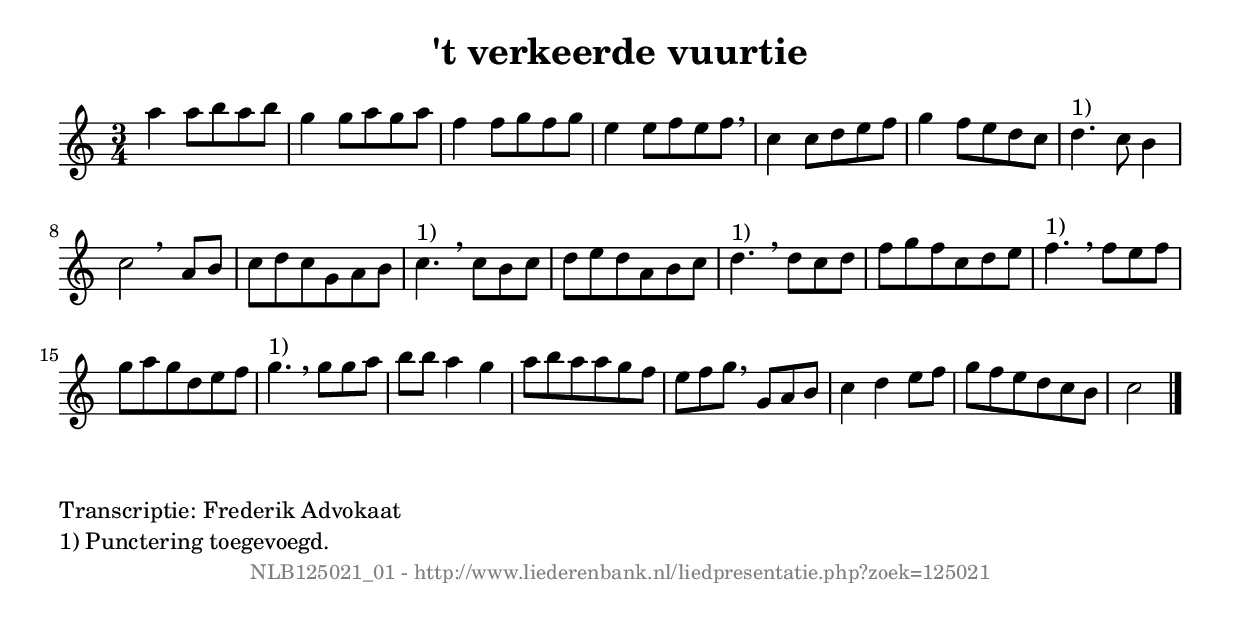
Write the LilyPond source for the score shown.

%
% produced by wce2krn 1.64 (7 June 2014)
%
\version"2.16"
#(append! paper-alist '(("long" . (cons (* 210 mm) (* 2000 mm)))))
#(set-default-paper-size "long")
sb = {\breathe}
mBreak = {\breathe }
bBreak = {\breathe }
x = {\once\override NoteHead #'style = #'cross }
gl=\glissando
itime={\override Staff.TimeSignature #'stencil = ##f }
ficta = {\once\set suggestAccidentals = ##t}
fine = {\once\override Score.RehearsalMark #'self-alignment-X = #1 \mark \markup {\italic{Fine}}}
dc = {\once\override Score.RehearsalMark #'self-alignment-X = #1 \mark \markup {\italic{D.C.}}}
dcf = {\once\override Score.RehearsalMark #'self-alignment-X = #1 \mark \markup {\italic{D.C. al Fine}}}
dcc = {\once\override Score.RehearsalMark #'self-alignment-X = #1 \mark \markup {\italic{D.C. al Coda}}}
ds = {\once\override Score.RehearsalMark #'self-alignment-X = #1 \mark \markup {\italic{D.S.}}}
dsf = {\once\override Score.RehearsalMark #'self-alignment-X = #1 \mark \markup {\italic{D.S. al Fine}}}
dsc = {\once\override Score.RehearsalMark #'self-alignment-X = #1 \mark \markup {\italic{D.S. al Coda}}}
pv = {\set Score.repeatCommands = #'((volta "1"))}
sv = {\set Score.repeatCommands = #'((volta "2"))}
tv = {\set Score.repeatCommands = #'((volta "3"))}
qv = {\set Score.repeatCommands = #'((volta "4"))}
xv = {\set Score.repeatCommands = #'((volta #f))}
\header{ tagline = ""
title = "'t verkeerde vuurtie"
}
\score {{
\key c \major
\relative g'
{
\set melismaBusyProperties = #'()
\time 3/4
\tempo 4=120
\override Score.MetronomeMark #'transparent = ##t
\override Score.RehearsalMark #'break-visibility = #(vector #t #t #f)
a'4 a8 b a b g4 g8 a g a f4 f8 g f g e4 e8 f e f \mBreak \bar "|"
c4 c8 d e f g4 f8 e d c d4.^"1)" c8 b4 c2 \bar ":|" \bBreak
a8 b | c d c g a b c4.^"1)" \sb c8 b c | d e d a b c d4.^"1)" \mBreak
d8 c d | f g f c d e f4.^"1)" \sb f8 e f | g a g d e f g4.^"1)" \mBreak
g8 g a | b b a4 g a8 b a a g f e f g \sb g, a b c4 d e8 f g f e d c b c2 \bar "|."
 }}
 \midi { }
 \layout {
            indent = 0.0\cm
}
}
\markup { \wordwrap-string #" 
Transcriptie: Frederik Advokaat

1) Punctering toegevoegd.
"}
\markup { \vspace #0 } \markup { \with-color #grey \fill-line { \center-column { \smaller "NLB125021_01 - http://www.liederenbank.nl/liedpresentatie.php?zoek=125021" } } }
